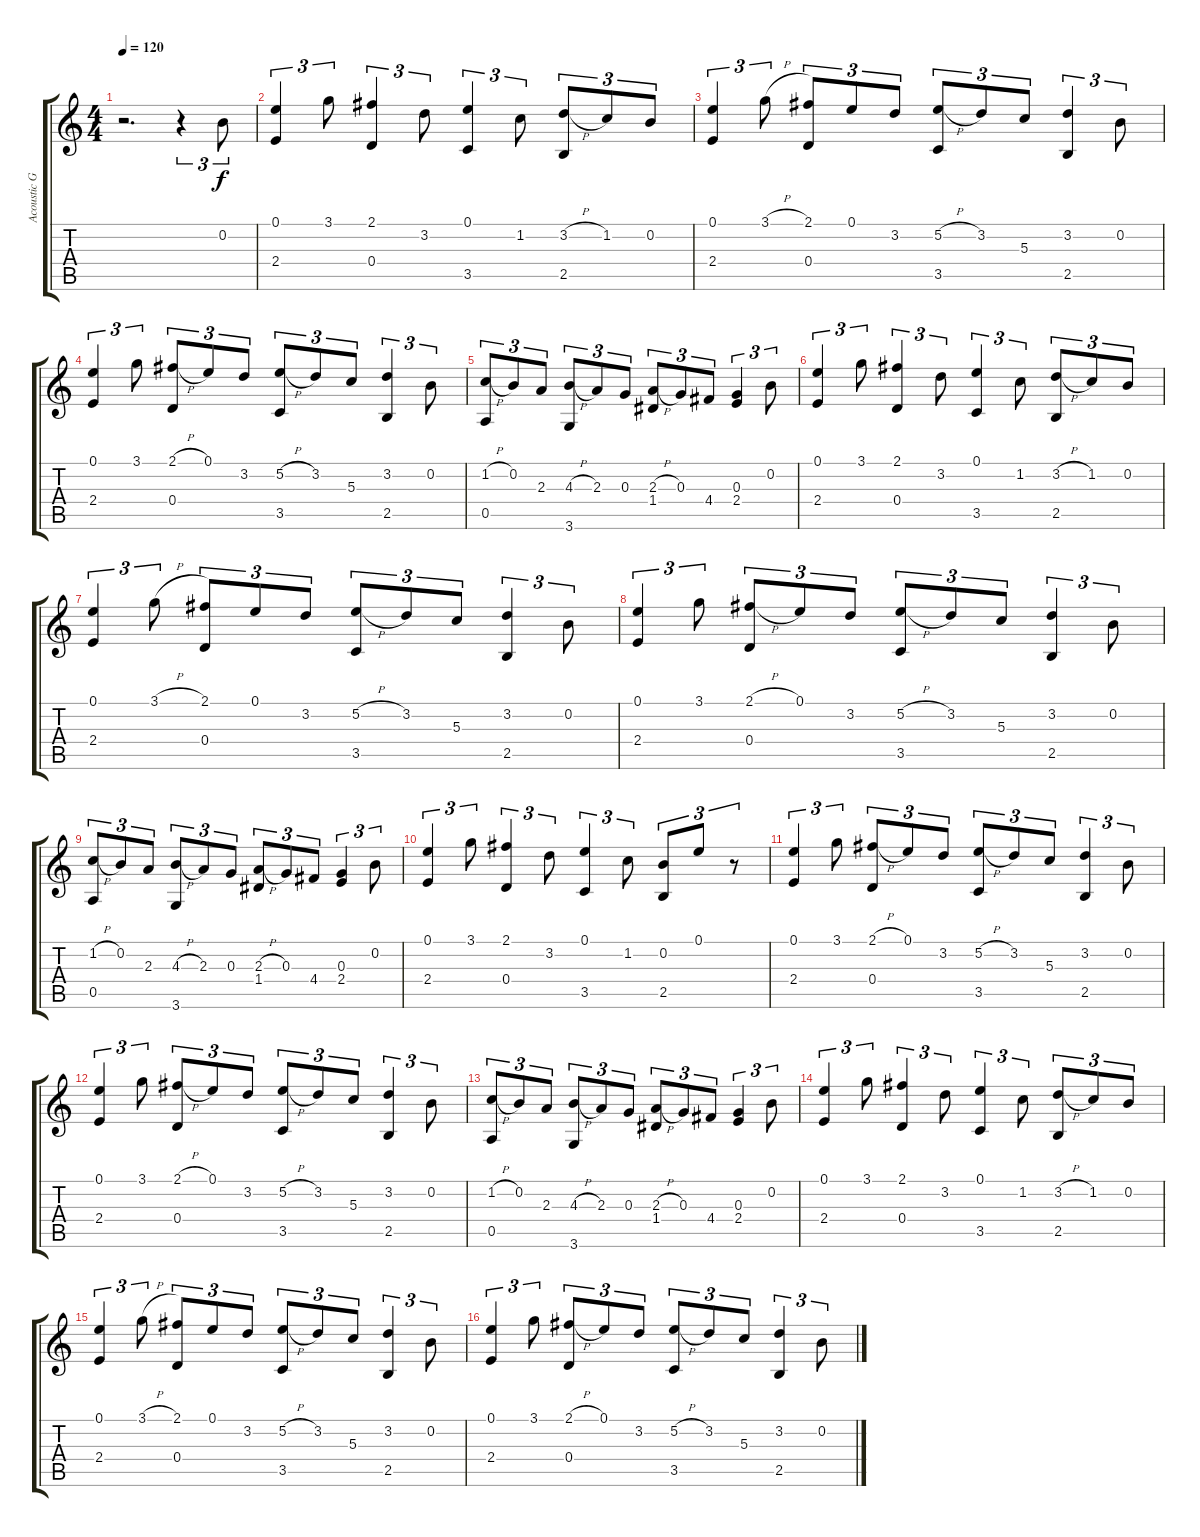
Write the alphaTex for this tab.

\track ("Acoustic Guitar - Steel" "Acoustic G") {instrument acousticguitarsteel}
\staff {score tabs}
\tuning (E4 B3 G3 D3 A2 E2) {hide}
\ts (4 4)
\tempo 120
\clef g2
\ks c
r.2{d dy f instrument acousticguitarsteel} r.4{tu (3 2)} 0.2.8{tu (3 2)} |
(0.1 2.4).4{tu (3 2)} 3.1.8{tu (3 2)} (2.1 0.4).4{tu (3 2)} 3.2.8{tu (3 2)} (0.1 3.5).4{tu (3 2)} 1.2.8{tu (3 2)} (3.2{h} 2.5).8{tu (3 2)} 1.2.8{tu (3 2)} 0.2.8{tu (3 2)} |
(0.1 2.4).4{tu (3 2)} 3.1{h}.8{tu (3 2)} (2.1 0.4).8{tu (3 2)} 0.1.8{tu (3 2)} 3.2.8{tu (3 2)} (5.2{h} 3.5).8{tu (3 2)} 3.2.8{tu (3 2)} 5.3.8{tu (3 2)} (3.2 2.5).4{tu (3 2)} 0.2.8{tu (3 2)} |
(0.1 2.4).4{tu (3 2)} 3.1.8{tu (3 2)} (2.1{h} 0.4).8{tu (3 2)} 0.1.8{tu (3 2)} 3.2.8{tu (3 2)} (5.2{h} 3.5).8{tu (3 2)} 3.2.8{tu (3 2)} 5.3.8{tu (3 2)} (3.2 2.5).4{tu (3 2)} 0.2.8{tu (3 2)} |
(1.2{h} 0.5).8{tu (3 2)} 0.2.8{tu (3 2)} 2.3.8{tu (3 2)} (4.3{h} 3.6).8{tu (3 2)} 2.3.8{tu (3 2)} 0.3.8{tu (3 2)} (2.3{h} 1.4).8{tu (3 2)} 0.3.8{tu (3 2)} 4.4.8{tu (3 2)} (0.3 2.4).4{tu (3 2)} 0.2.8{tu (3 2)} |
(0.1 2.4).4{tu (3 2)} 3.1.8{tu (3 2)} (2.1 0.4).4{tu (3 2)} 3.2.8{tu (3 2)} (0.1 3.5).4{tu (3 2)} 1.2.8{tu (3 2)} (3.2{h} 2.5).8{tu (3 2)} 1.2.8{tu (3 2)} 0.2.8{tu (3 2)} |
(0.1 2.4).4{tu (3 2)} 3.1{h}.8{tu (3 2)} (2.1 0.4).8{tu (3 2)} 0.1.8{tu (3 2)} 3.2.8{tu (3 2)} (5.2{h} 3.5).8{tu (3 2)} 3.2.8{tu (3 2)} 5.3.8{tu (3 2)} (3.2 2.5).4{tu (3 2)} 0.2.8{tu (3 2)} |
(0.1 2.4).4{tu (3 2)} 3.1.8{tu (3 2)} (2.1{h} 0.4).8{tu (3 2)} 0.1.8{tu (3 2)} 3.2.8{tu (3 2)} (5.2{h} 3.5).8{tu (3 2)} 3.2.8{tu (3 2)} 5.3.8{tu (3 2)} (3.2 2.5).4{tu (3 2)} 0.2.8{tu (3 2)} |
(1.2{h} 0.5).8{tu (3 2)} 0.2.8{tu (3 2)} 2.3.8{tu (3 2)} (4.3{h} 3.6).8{tu (3 2)} 2.3.8{tu (3 2)} 0.3.8{tu (3 2)} (2.3{h} 1.4).8{tu (3 2)} 0.3.8{tu (3 2)} 4.4.8{tu (3 2)} (0.3 2.4).4{tu (3 2)} 0.2.8{tu (3 2)} |
(0.1 2.4).4{tu (3 2)} 3.1.8{tu (3 2)} (2.1 0.4).4{tu (3 2)} 3.2.8{tu (3 2)} (0.1 3.5).4{tu (3 2)} 1.2.8{tu (3 2)} (0.2 2.5).8{tu (3 2)} 0.1.8{tu (3 2)} r.8{tu (3 2)} |
(0.1 2.4).4{tu (3 2)} 3.1.8{tu (3 2)} (2.1{h} 0.4).8{tu (3 2)} 0.1.8{tu (3 2)} 3.2.8{tu (3 2)} (5.2{h} 3.5).8{tu (3 2)} 3.2.8{tu (3 2)} 5.3.8{tu (3 2)} (3.2 2.5).4{tu (3 2)} 0.2.8{tu (3 2)} |
(0.1 2.4).4{tu (3 2)} 3.1.8{tu (3 2)} (2.1{h} 0.4).8{tu (3 2)} 0.1.8{tu (3 2)} 3.2.8{tu (3 2)} (5.2{h} 3.5).8{tu (3 2)} 3.2.8{tu (3 2)} 5.3.8{tu (3 2)} (3.2 2.5).4{tu (3 2)} 0.2.8{tu (3 2)} |
(1.2{h} 0.5).8{tu (3 2)} 0.2.8{tu (3 2)} 2.3.8{tu (3 2)} (4.3{h} 3.6).8{tu (3 2)} 2.3.8{tu (3 2)} 0.3.8{tu (3 2)} (2.3{h} 1.4).8{tu (3 2)} 0.3.8{tu (3 2)} 4.4.8{tu (3 2)} (0.3 2.4).4{tu (3 2)} 0.2.8{tu (3 2)} |
(0.1 2.4).4{tu (3 2)} 3.1.8{tu (3 2)} (2.1 0.4).4{tu (3 2)} 3.2.8{tu (3 2)} (0.1 3.5).4{tu (3 2)} 1.2.8{tu (3 2)} (3.2{h} 2.5).8{tu (3 2)} 1.2.8{tu (3 2)} 0.2.8{tu (3 2)} |
(0.1 2.4).4{tu (3 2)} 3.1{h}.8{tu (3 2)} (2.1 0.4).8{tu (3 2)} 0.1.8{tu (3 2)} 3.2.8{tu (3 2)} (5.2{h} 3.5).8{tu (3 2)} 3.2.8{tu (3 2)} 5.3.8{tu (3 2)} (3.2 2.5).4{tu (3 2)} 0.2.8{tu (3 2)} |
(0.1 2.4).4{tu (3 2)} 3.1.8{tu (3 2)} (2.1{h} 0.4).8{tu (3 2)} 0.1.8{tu (3 2)} 3.2.8{tu (3 2)} (5.2{h} 3.5).8{tu (3 2)} 3.2.8{tu (3 2)} 5.3.8{tu (3 2)} (3.2 2.5).4{tu (3 2)} 0.2.8{tu (3 2)}
